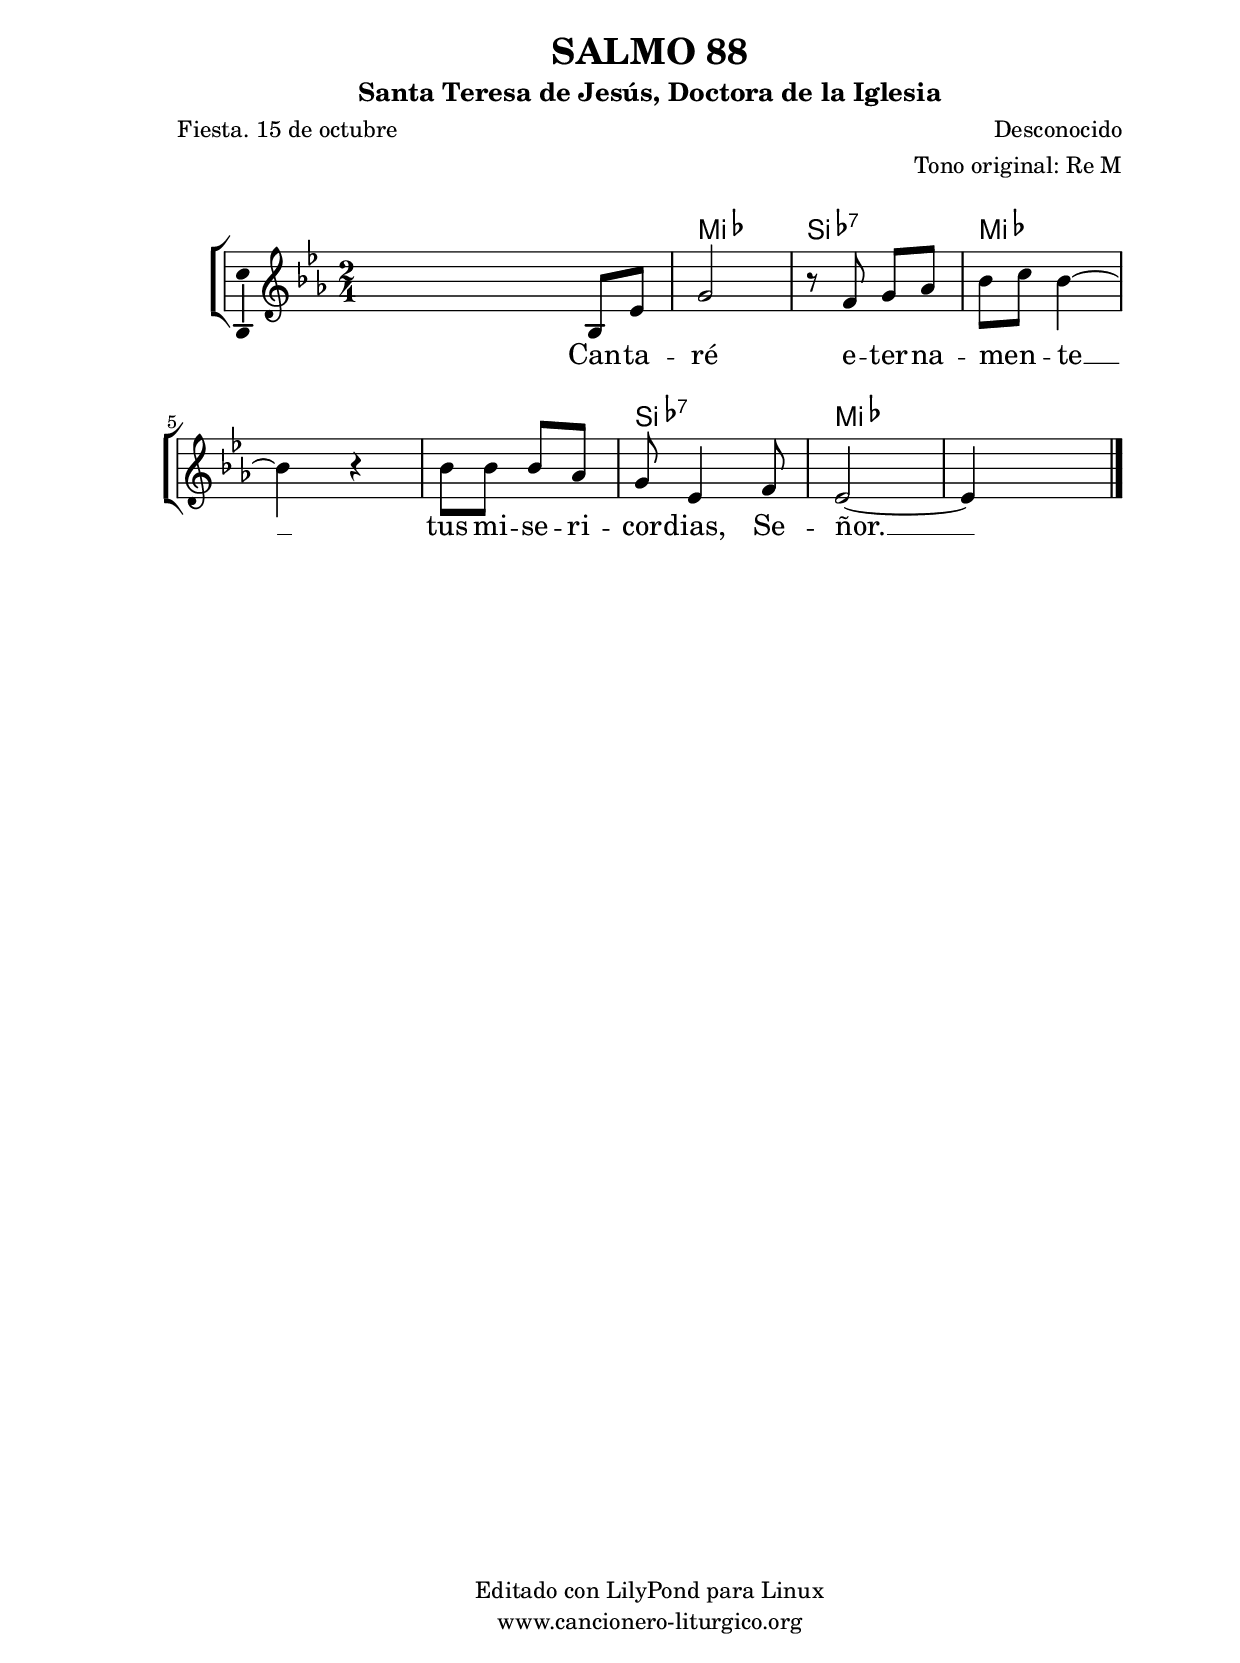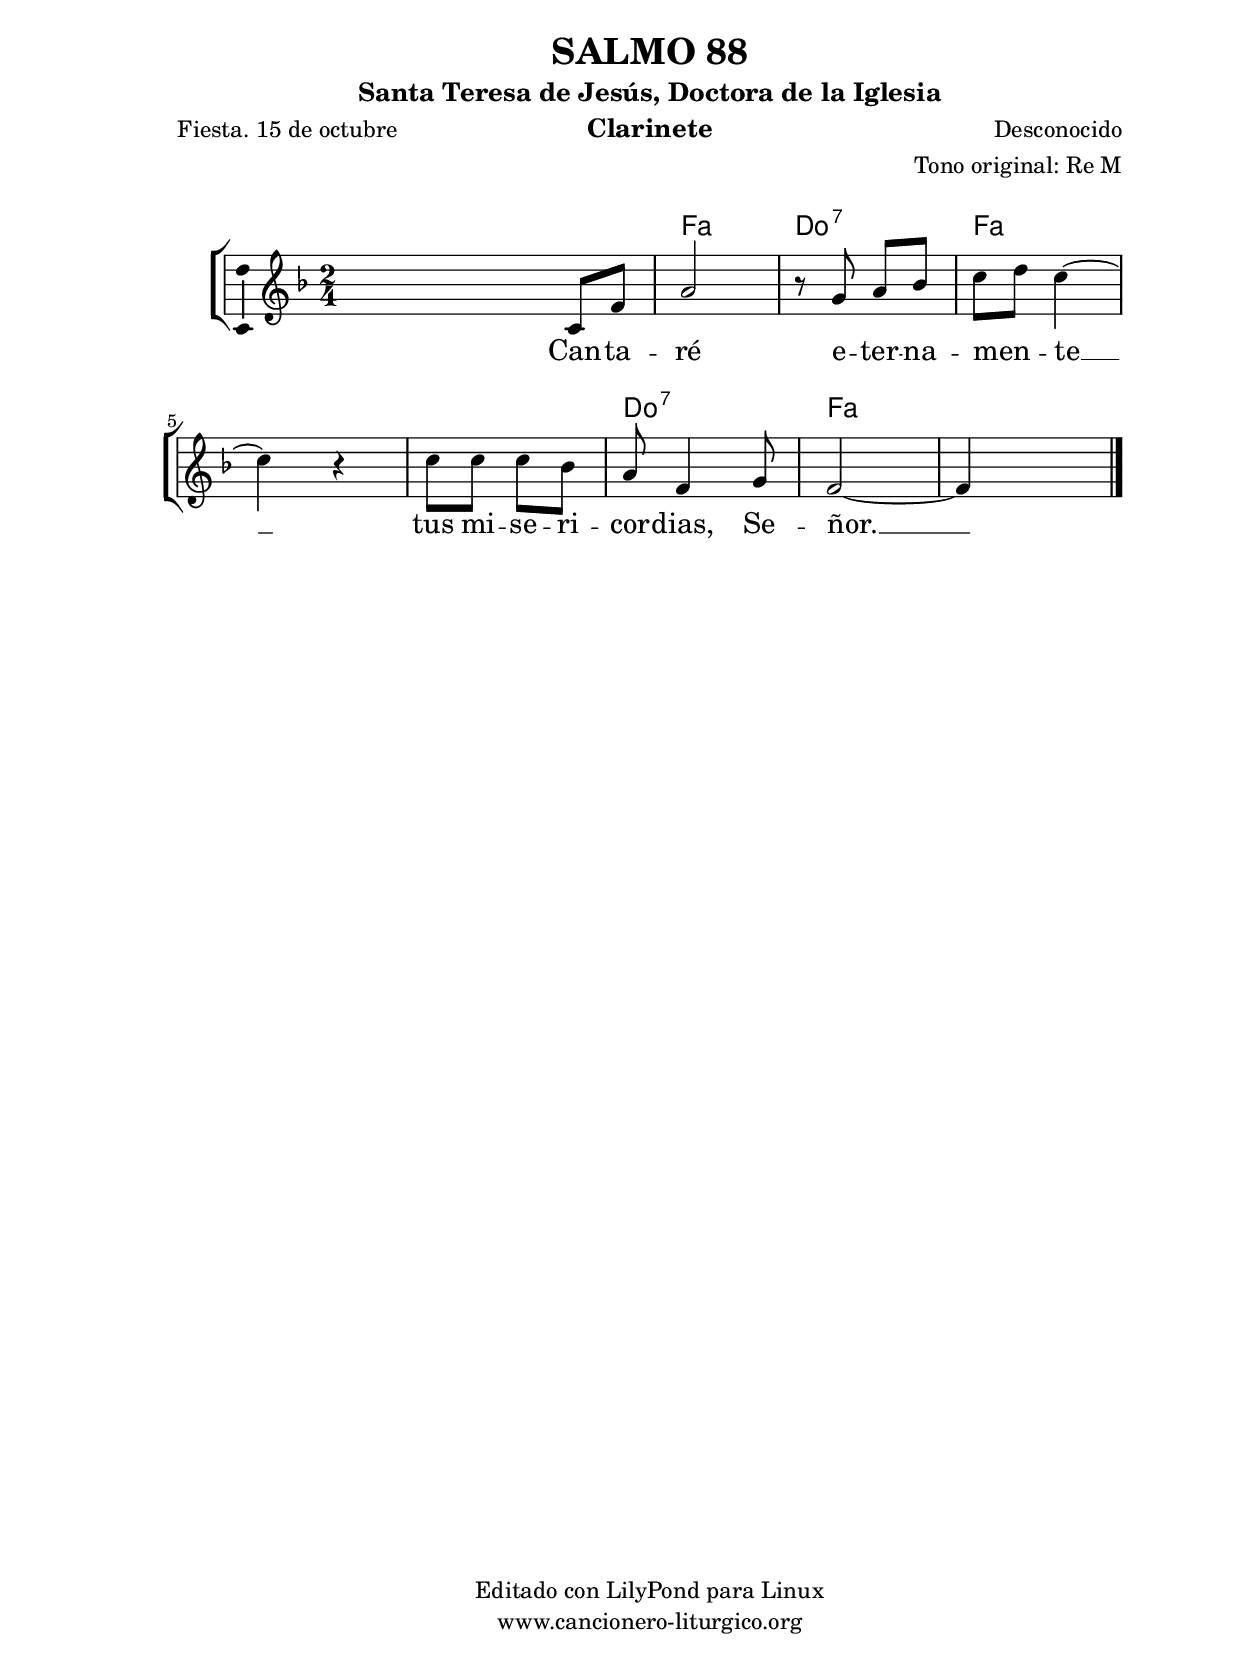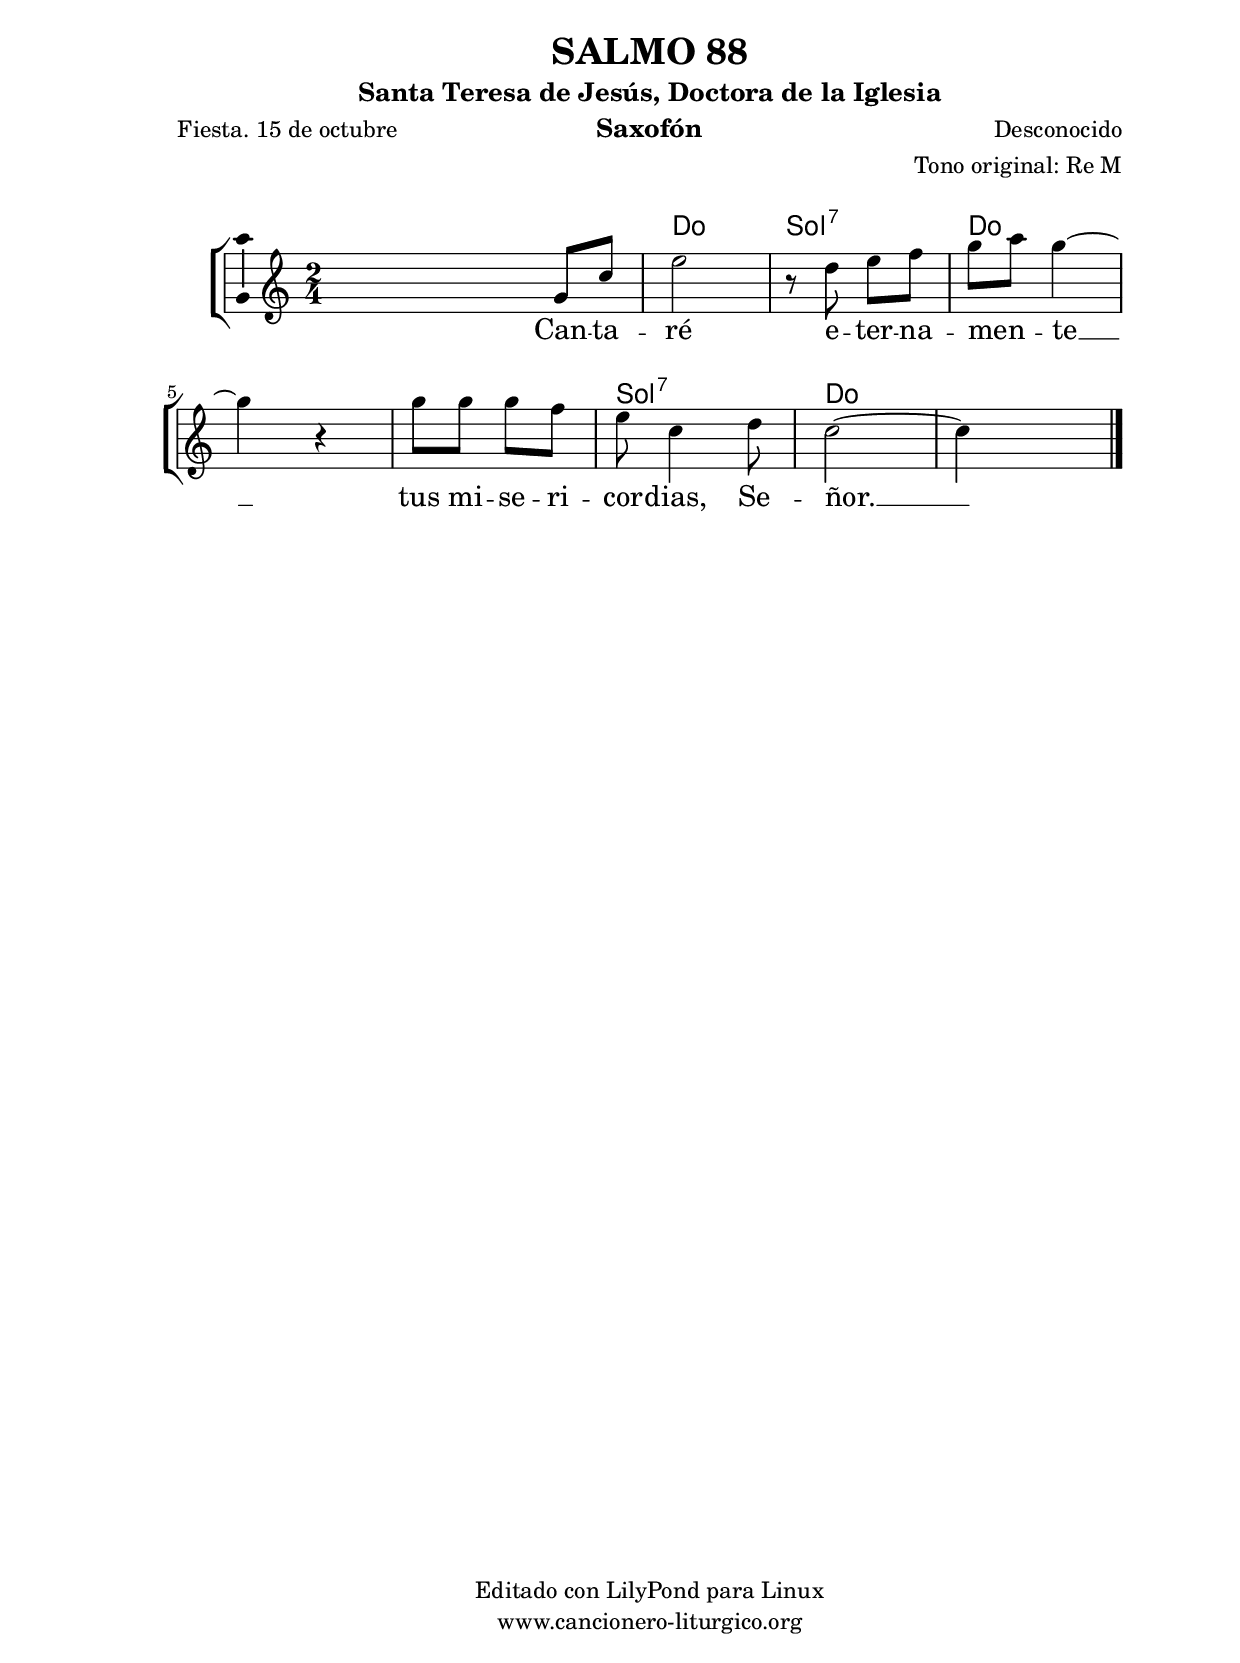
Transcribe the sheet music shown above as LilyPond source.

%
%para convertir .midi en .wav:
%timidity filename.midi -Ow -o finename.wav
%
%
%Para convertir de .wav a .mp3:
%lame -h -m j filename.wav
%
%
%para escuchar el midi:
%timidity nombrefichero.midi
%


%versión de lilypond para la que se ha escrito esta partitura:
\version "2.16.0"

	%Tamaño papel
	#(set-default-paper-size "a4")
	%Tamaño partitura
	#(set-global-staff-size 20)
	%No responde al pulsar sobre una nota
	#(ly:set-option 'point-and-click #f)

%parámetros del encabezamiento:
\header {
	title = "SALMO 88"
	subtitle = "Santa Teresa de Jesús, Doctora de la Iglesia"
	composer = "Desconocido"
	poet = "Fiesta. 15 de octubre"
	meter = ""
	arranger = "Tono original: Re M"
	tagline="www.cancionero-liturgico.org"
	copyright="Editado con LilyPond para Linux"
	tiempo = ""
	usos = "Salmo"
	letra = "Cantaré eternamente tus misericordias, Señor."
	}

%parámetros asociados al papel:
\paper  {
	oddHeaderMarkup = \markup {\fill-line { \on-the-fly #not-first-page \fromproperty #'header:title \on-the-fly #not-first-page \fromproperty #'header:composer }}
	evenHeaderMarkup = \markup {\fill-line { \fromproperty #'header:composer \fromproperty #'header:title }}
	#(set-paper-size "a4")
	print-page-number = ##f
	first-page-number = 1
	print-first-page-number = ##f
%	head-separation = 3.0 \cm
	top-margin = 2.0 \cm
	bottom-margin = 0.5\cm
%%%	bottom-margin = -1.0\cm
	left-margin = 3.0 \cm
	line-width = 16.0 \cm 
	indent = 8\mm
	interscoreline = 2.\mm
	between-system-space = 15\mm
%	para que las partituras no llenen la hoja:
	ragged-bottom = ##t
%	idem para la última hoja:
	ragged-last-bottom = ##f
%	para que las partituras llenen el ancho del papel:
	ragged-last = ##f
	after-title-space = 2.5 \cm
%page-count=1
system-count=2

	%Flexible Vertical Spacing
%	markup-markup-spacing =
%	#'((basic-distance . 15) (minimum-distance . 15) (padding . 3))
	markup-system-spacing =
	#'((basic-distance . 15) (minimum-distance . 15) (padding . 3))
	system-system-spacing =
	#'((basic-distance . 15) (minimum-distance . 15) (padding . 3))
	score-system-spacing =
	#'((basic-distance . 15) (minimum-distance . 15) (padding . 5))
%	top-system-spacing = % header
%	#'((basic-distance . 8) (minimum-distance . 0) (padding . 3))
%	top-markup-spacing =
%	#'((basic-distance . 20) (minimum-distance . 20) (padding . 3))
	last-bottom-spacing = % footer
	#'((basic-distance . 5) (minimum-distance . 5) (padding . 3))
%	score-markup-spacing =
%	#'((basic-distance . 16) (minimum-distance . 13) (padding . 3))

	}


%parámetros que afectan a toda la partitura:
global =  {
	%clave de sol (G):
	\clef G
	%armadura:
	\transpose d ees
	\key d \major
	\tempo 4=100
	\set Score.tempoHideNote = ##t
	}


acordes = {
	\italianChords
	\chordmode {
	\transpose d ees
{

s2 d2 a:7 d s d a:7 d s

	}
	}
}

melodia = 
	\transpose d ees
{
	\relative c'{

\time 2/4

s4 a8 d
fis2
r8 e8 fis g
a8 b a4~
a4 r4
a8 a a g
fis8 d4 e8
d2~
d4 s4

	\bar "|."
	}
	}


texto = \lyricmode {
Can -- ta -- ré e -- ter -- na -- men -- _ te __ tus mi -- se -- ri -- cor -- dias, Se -- ñor. __
	}


acordesStaff = \context ChordNames = acordesStaff <<
	\set chordChanges = ##t
	\acordes
	>>


vozStaff = \context Voice = vozStaff
\with {\consists "Ambitus_engraver"}
<<
%	\set Staff.instrumentName = ""
%	\set Staff.shortInstrumentName = ""
%	\set Staff.midiInstrument = #"clarinet"
%	\set Staff.midiInstrument = #"cello"
%	\set Staff.midiInstrument = #"flute"
	\set Staff.midiInstrument = #"electric guitar (jazz)"
%	\set Staff.midiInstrument = #"english horn"
%	\set Staff.midiInstrument = #"violin"
%	\set Staff.midiInstrument = #"glockenspiel"
	\set Staff.midiMinimumVolume = #0.7
	\set Staff.midiMaximumVolume = #0.9
	\global
	\melodia
	>>


textoStaff = \context Lyrics = textoStaff <<
	\lyricsto vozStaff \texto
	>>

\book {
	\score {
		\context ChoirStaff {
			\override StaffGroup.SystemStartBracket #'collapse-height = #1
			\override Score.SystemStartBar #'collapse-height = #1
			<<
			\acordesStaff
			\vozStaff
			\textoStaff
			>>
			}
		\layout {
	    		\context {
				\Lyrics
				\override LyricText #'font-size = #2
				}
	   		 \context {
				\Score
				%fontSize = #3
				\override StaffSymbol #'staff-space = #(magstep +3)
				%\override Beam #'thickness = #0.55
				%\override SpacingSpanner #'spacing-increment = #1.0
				%\override Slur #'height-limit = #1.5
				}
			}
		}
	\score {
		\unfoldRepeats
		\context ChoirStaff {
			<<
			\acordesStaff
			\vozStaff
			>>
			}
		\midi {
	  		\context {
	  			\Score
				tempoWholesPerMinute = #(ly:make-moment 70 4)
				}
			}
		}
	}

%Partitura para clarinete
#(define output-suffix "C")
\book {
	\header{
		instrument = "Clarinete"
		}
	\score {
		\context ChoirStaff {
			\override StaffGroup.SystemStartBracket #'collapse-height = #1
			\override Score.SystemStartBar #'collapse-height = #1
\transpose c d
			<<
			\acordesStaff
			\vozStaff
			\textoStaff
			>>
			}
		\layout {
	    		\context {
				\Lyrics
				\override LyricText #'font-size = #2
				}
	   		 \context {
				\Score
				%fontSize = #3
				\override StaffSymbol #'staff-space = #(magstep +3)
				%\override Beam #'thickness = #0.55
				%\override SpacingSpanner #'spacing-increment = #1.0
				%\override Slur #'height-limit = #1.5
				}
			}
		}
	}

%Partitura para saxofón
#(define output-suffix "S")
\book {
	\header{
		instrument = "Saxofón"
		}
	\score {
		\context ChoirStaff {
			\override StaffGroup.SystemStartBracket #'collapse-height = #1
			\override Score.SystemStartBar #'collapse-height = #1
\transpose c a
			<<
			\acordesStaff
			\vozStaff
			\textoStaff
			>>
			}
		\layout {
	    		\context {
				\Lyrics
				\override LyricText #'font-size = #2
				}
	   		 \context {
				\Score
				%fontSize = #3
				\override StaffSymbol #'staff-space = #(magstep +3)
				%\override Beam #'thickness = #0.55
				%\override SpacingSpanner #'spacing-increment = #1.0
				%\override Slur #'height-limit = #1.5
				}
			}
		}
	}

